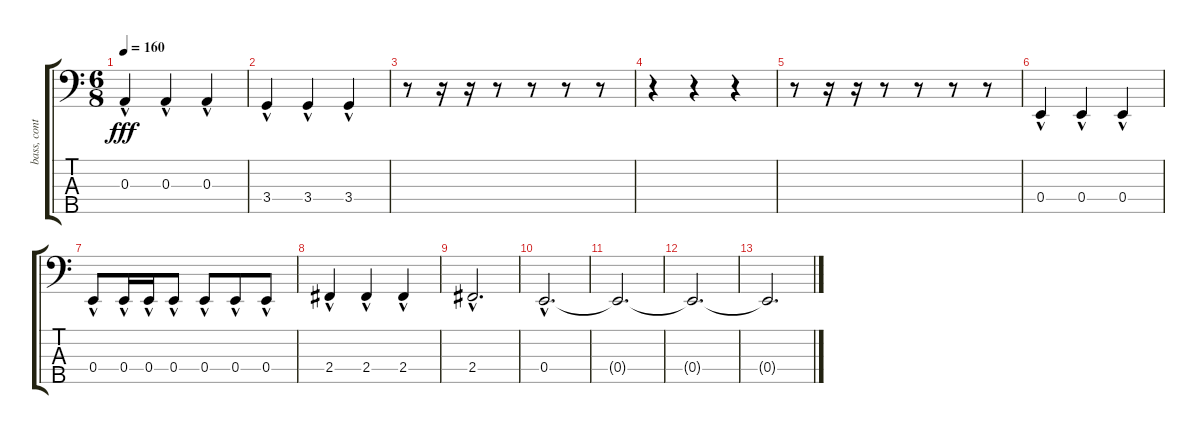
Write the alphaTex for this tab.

\track ("bass, contrabass" "bass, cont") {instrument electricbasspick}
\staff {score tabs}
\tuning (G2 D2 A1 E1 Bb0) {hide}
\ts (6 8)
\tempo 160
\clef f4
\ks c
0.3{hac}.4{dy fff} 0.3{hac}.4 0.3{hac}.4 |
3.4{hac}.4 3.4{hac}.4 3.4{hac}.4 |
r.8 r.16 r.16 r.8 r.8 r.8 r.8 |
r.4 r.4 r.4 |
r.8 r.16 r.16 r.8 r.8 r.8 r.8 |
0.4{hac}.4 0.4{hac}.4 0.4{hac}.4 |
0.4{hac}.8 0.4{hac}.16 0.4{hac}.16 0.4{hac}.8 0.4{hac}.8 0.4{hac}.8 0.4{hac}.8 |
2.4{hac}.4 2.4{hac}.4 2.4{hac}.4 |
2.4{hac}.2{d} |
0.4{hac}.2{d} |
0.4{t}.2{d} |
0.4{t}.2{d} |
0.4{t}.2{d}
